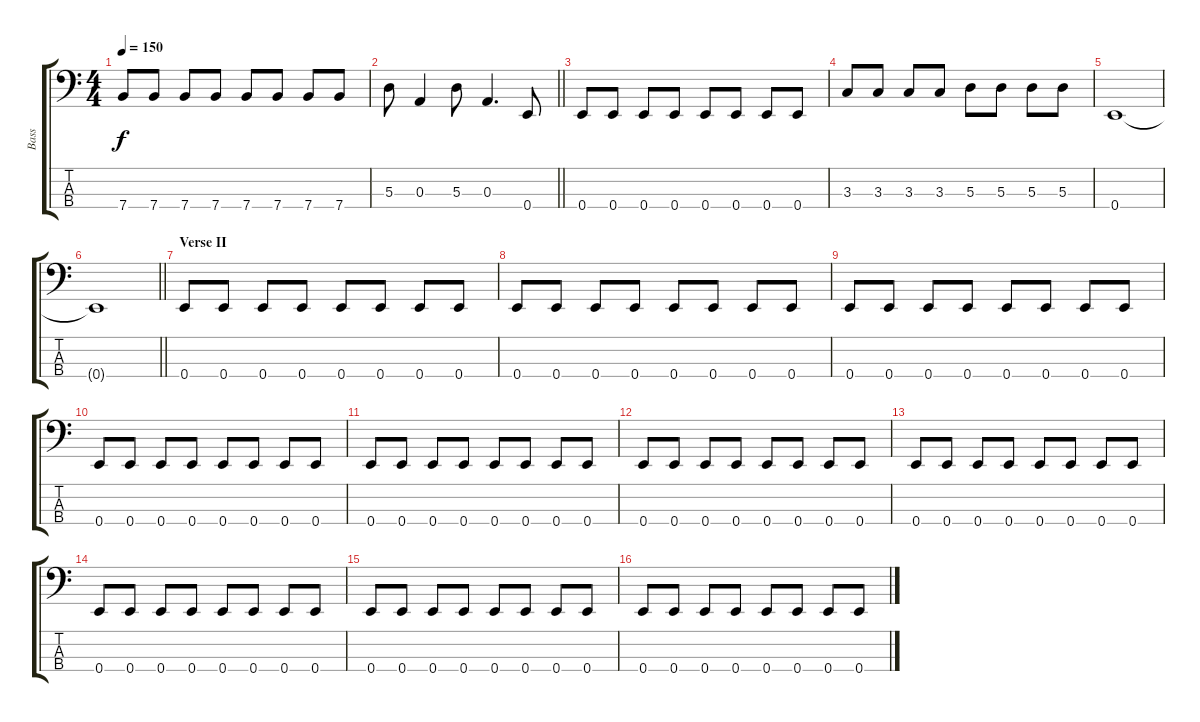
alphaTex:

\track ("Bass" "Bass") {instrument electricbasspick}
\staff {score tabs}
\tuning (G2 D2 A1 E1) {hide}
\ts (4 4)
\tempo 150
\clef f4
\ks c
7.4.8{dy f} 7.4.8 7.4.8 7.4.8 7.4.8 7.4.8 7.4.8 7.4.8 |
\barLineRight lightlight
5.3.8 0.3.4 5.3.8 0.3.4{d} 0.4.8 |
0.4.8 0.4.8 0.4.8 0.4.8 0.4.8 0.4.8 0.4.8 0.4.8 |
3.3.8 3.3.8 3.3.8 3.3.8 5.3.8 5.3.8 5.3.8 5.3.8 |
0.4.1 |
\barLineRight lightlight
0.4{t}.1 |
\section ("" "Verse II")
0.4.8 0.4.8 0.4.8 0.4.8 0.4.8 0.4.8 0.4.8 0.4.8 |
0.4.8 0.4.8 0.4.8 0.4.8 0.4.8 0.4.8 0.4.8 0.4.8 |
0.4.8 0.4.8 0.4.8 0.4.8 0.4.8 0.4.8 0.4.8 0.4.8 |
0.4.8 0.4.8 0.4.8 0.4.8 0.4.8 0.4.8 0.4.8 0.4.8 |
0.4.8 0.4.8 0.4.8 0.4.8 0.4.8 0.4.8 0.4.8 0.4.8 |
0.4.8 0.4.8 0.4.8 0.4.8 0.4.8 0.4.8 0.4.8 0.4.8 |
0.4.8 0.4.8 0.4.8 0.4.8 0.4.8 0.4.8 0.4.8 0.4.8 |
0.4.8 0.4.8 0.4.8 0.4.8 0.4.8 0.4.8 0.4.8 0.4.8 |
0.4.8 0.4.8 0.4.8 0.4.8 0.4.8 0.4.8 0.4.8 0.4.8 |
0.4.8 0.4.8 0.4.8 0.4.8 0.4.8 0.4.8 0.4.8 0.4.8
